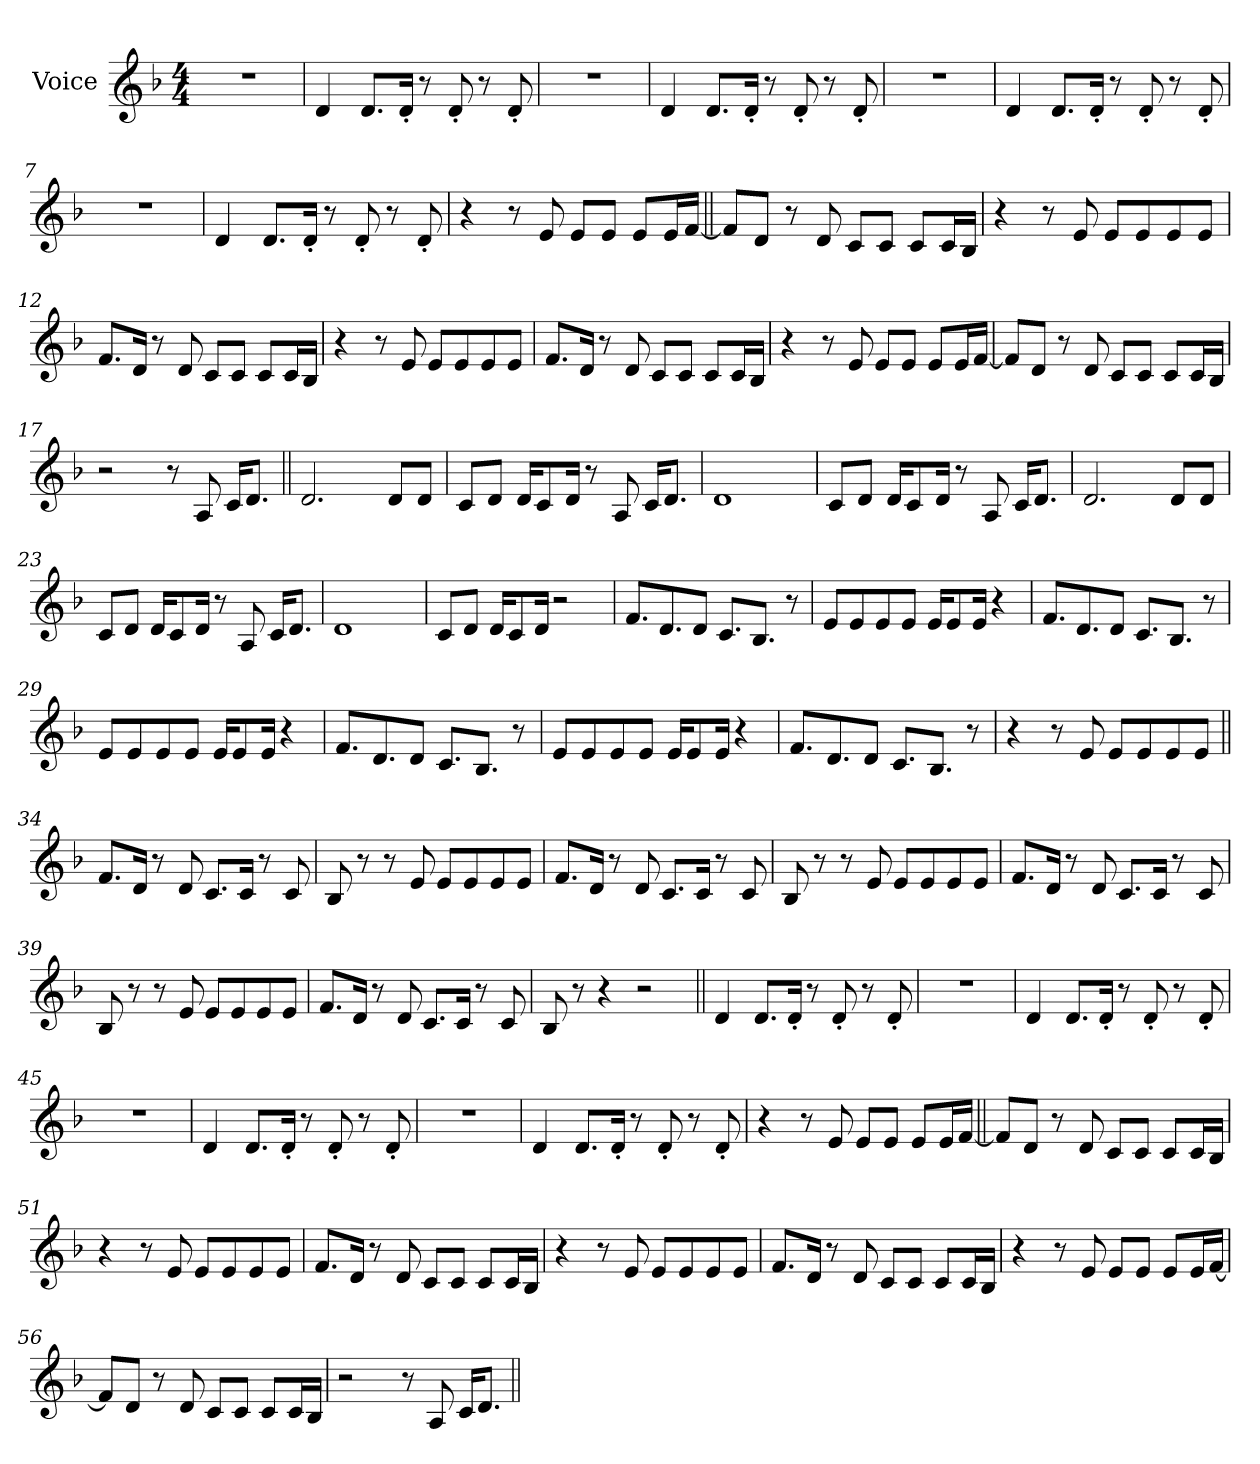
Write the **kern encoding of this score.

**kern
*part1
*staff1
*I"Voice
*I'Vc.
*clefG2
*k[b-]
*M4/4
*MM130
=1
1r
=2
4d!
8.d!L
16d'!Jk
8r
8d'!
8r
8d'!
=3
1r
=4
4d!
8.d!L
16d'!Jk
8r
8d'!
8r
8d'!
=5
1r
=6
4d!
8.d!L
16d'!Jk
8r
8d'!
8r
8d'!
=7
1r
=8
4d!
8.d!L
16d'!Jk
8r
8d'!
8r
8d'!
=9
4r
8r
8e
8eL
8eJ
8eL
16eL
[16fJJ
=10||
8fL]
8dJ
8r
8d
8cL
8cJ
8cL
16cL
16B-JJ
=11
4r
8r
8e
8eL
8e
8e
8eJ
=12
8.fL
16dJk
8r
8d
8cL
8cJ
8cL
16cL
16B-JJ
=13
4r
8r
8e
8eL
8e
8e
8eJ
=14
8.fL
16dJk
8r
8d
8cL
8cJ
8cL
16cL
16B-JJ
=15
4r
8r
8e
8eL
8eJ
8eL
16eL
[16fJJ
=16
8fL]
8dJ
8r
8d
8cL
8cJ
8cL
16cL
16B-JJ
=17
2r
8r
8A
16cKL
8.dJ
=18||
2.d
8dL
8dJ
=19
8cL
8dJ
16dKL
8c
16dJk
8r
8A
16cKL
8.dJ
=20
1d
=21
8cL
8dJ
16dKL
8c
16dJk
8r
8A
16cKL
8.dJ
=22
2.d
8dL
8dJ
=23
8cL
8dJ
16dKL
8c
16dJk
8r
8A
16cKL
8.dJ
=24
1d
=25
8cL
8dJ
16dKL
8c
16dJk
2r
=26
8.fL
8.d
8dJ
8.cL
8.B-J
8r
=27
8eL
8e
8e
8eJ
16eKL
8e
16eJk
4r
=28
8.fL
8.d
8dJ
8.cL
8.B-J
8r
=29
8eL
8e
8e
8eJ
16eKL
8e
16eJk
4r
=30
8.fL
8.d
8dJ
8.cL
8.B-J
8r
=31
8eL
8e
8e
8eJ
16eKL
8e
16eJk
4r
=32
8.fL
8.d
8dJ
8.cL
8.B-J
8r
=33
4r
8r
8e
8eL
8e
8e
8eJ
=34||
8.fL
16dJk
8r
8d
8.cL
16cJk
8r
8c
=35
8B-
8r
8r
8e
8eL
8e
8e
8eJ
=36
8.fL
16dJk
8r
8d
8.cL
16cJk
8r
8c
=37
8B-
8r
8r
8e
8eL
8e
8e
8eJ
=38
8.fL
16dJk
8r
8d
8.cL
16cJk
8r
8c
=39
8B-
8r
8r
8e
8eL
8e
8e
8eJ
=40
8.fL
16dJk
8r
8d
8.cL
16cJk
8r
8c
=41
8B-
8r
4r
2r
=42||
4d!
8.d!L
16d'!Jk
8r
8d'!
8r
8d'!
=43
1r
=44
4d!
8.d!L
16d'!Jk
8r
8d'!
8r
8d'!
=45
1r
=46
4d!
8.d!L
16d'!Jk
8r
8d'!
8r
8d'!
=47
1r
=48
4d!
8.d!L
16d'!Jk
8r
8d'!
8r
8d'!
=49
4r
8r
8e
8eL
8eJ
8eL
16eL
[16fJJ
=50||
8fL]
8dJ
8r
8d
8cL
8cJ
8cL
16cL
16B-JJ
=51
4r
8r
8e
8eL
8e
8e
8eJ
=52
8.fL
16dJk
8r
8d
8cL
8cJ
8cL
16cL
16B-JJ
=53
4r
8r
8e
8eL
8e
8e
8eJ
=54
8.fL
16dJk
8r
8d
8cL
8cJ
8cL
16cL
16B-JJ
=55
4r
8r
8e
8eL
8eJ
8eL
16eL
[16fJJ
=56
8fL]
8dJ
8r
8d
8cL
8cJ
8cL
16cL
16B-JJ
=57
2r
8r
8A
16cKL
8.dJ
=||
*-
